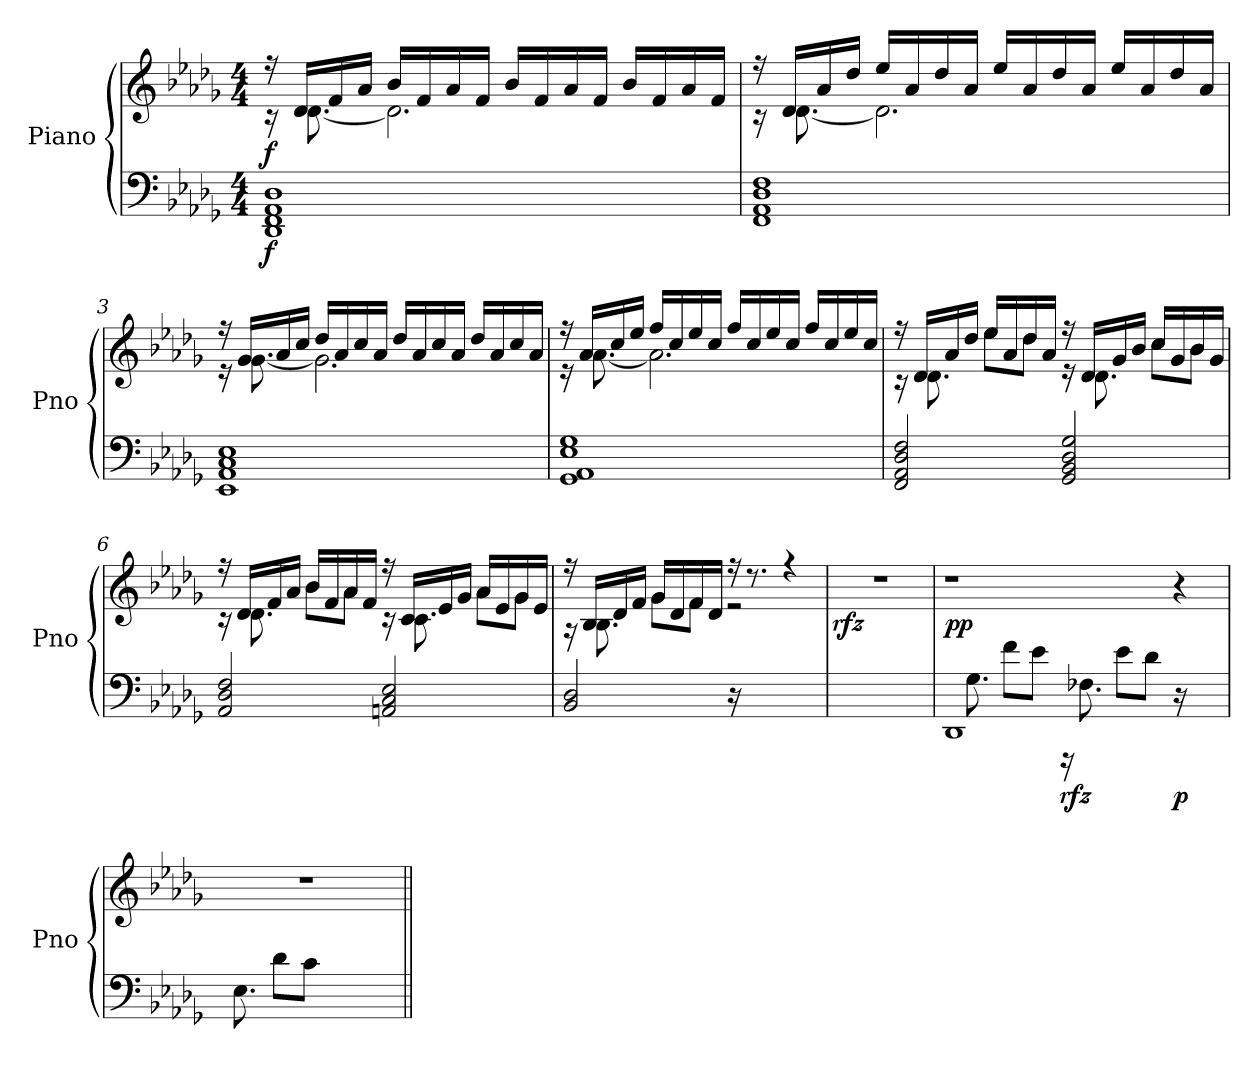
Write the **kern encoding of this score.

**kern	**dynam	**kern	**dynam
*part2	*part2	*part1	*part1
*staff2	*staff2	*staff1	*staff1
*I"Piano	*	*I"Piano	*
*I'Pno	*	*I'Pno	*
*clefF4	*	*clefG2	*
*k[b-e-a-d-g-]	*	*k[b-e-a-d-g-]	*
*M4/4	*	*M4/4	*
*MM116	*	*MM116	*
=1	=1	=1	=1
*	*	*^	*
!	!LO:DY:b	!	!	!LO:DY:b
1DD- 1FF 1AA- 1D-	f	16r	16r	f
.	.	16d-/LL	[8.d-\	.
.	.	16f/	.	.
.	.	16a-/JJ	.	.
.	.	16b-/LL	2.d-\]	.
.	.	16f/	.	.
.	.	16a-/	.	.
.	.	16f/JJ	.	.
.	.	16b-/LL	.	.
.	.	16f/	.	.
.	.	16a-/	.	.
.	.	16f/JJ	.	.
.	.	16b-/LL	.	.
.	.	16f/	.	.
.	.	16a-/	.	.
.	.	16f/JJ	.	.
=2	=2	=2	=2	=2
1FF 1AA- 1D- 1F	.	16r	16r	.
.	.	16d-/LL	[8.d-\	.
.	.	16a-/	.	.
.	.	16dd-/JJ	.	.
.	.	16ee-/LL	2.d-\]	.
.	.	16a-/	.	.
.	.	16dd-/	.	.
.	.	16a-/JJ	.	.
.	.	16ee-/LL	.	.
.	.	16a-/	.	.
.	.	16dd-/	.	.
.	.	16a-/JJ	.	.
.	.	16ee-/LL	.	.
.	.	16a-/	.	.
.	.	16dd-/	.	.
.	.	16a-/JJ	.	.
!!LO:LB:g=z	!!
=3	=3	=3	=3	=3
1EE- 1AA- 1C 1E-	.	16r	16r	.
.	.	16g-/LL	[8.g-\	.
.	.	16a-/	.	.
.	.	16cc/JJ	.	.
.	.	16dd-/LL	2.g-\]	.
.	.	16a-/	.	.
.	.	16cc/	.	.
.	.	16a-/JJ	.	.
.	.	16dd-/LL	.	.
.	.	16a-/	.	.
.	.	16cc/	.	.
.	.	16a-/JJ	.	.
.	.	16dd-/LL	.	.
.	.	16a-/	.	.
.	.	16cc/	.	.
.	.	16a-/JJ	.	.
=4	=4	=4	=4	=4
1GG- 1AA- 1E- 1G-	.	16r	16r	.
.	.	16a-/LL	[8.a-\	.
.	.	16cc/	.	.
.	.	16ee-/JJ	.	.
.	.	16ff/LL	2.a-\]	.
.	.	16cc/	.	.
.	.	16ee-/	.	.
.	.	16cc/JJ	.	.
.	.	16ff/LL	.	.
.	.	16cc/	.	.
.	.	16ee-/	.	.
.	.	16cc/JJ	.	.
.	.	16ff/LL	.	.
.	.	16cc/	.	.
.	.	16ee-/	.	.
.	.	16cc/JJ	.	.
!!LO:LB:g=z	!!
=5	=5	=5	=5	=5
2FF/ 2AA-/ 2D-/ 2F/	.	16r	16r	.
.	.	16d-/LL	8.d-\	.
.	.	16a-/	.	.
.	.	16dd-/JJ	.	.
.	.	16ee-/LL	8ee-\L	.
.	.	16a-/	.	.
.	.	16dd-/	8dd-\J	.
.	.	16a-/JJ	.	.
2GG-/ 2BB-/ 2D-/ 2G-/	.	16r	16r	.
.	.	16d-/LL	8.d-\	.
.	.	16g-/	.	.
.	.	16b-/JJ	.	.
.	.	16cc/LL	8cc\L	.
.	.	16g-/	.	.
.	.	16b-/	8b-\J	.
!	!	!	!	!LO:DY:b
.	.	16g-/JJ	.	other-dynamics
=6	=6	=6	=6	=6
2AA-/ 2D-/ 2F/	.	16r	16r	.
.	.	16d-/LL	8.d-\	.
.	.	16f/	.	.
.	.	16a-/JJ	.	.
.	.	16b-/LL	8b-\L	.
.	.	16f/	.	.
.	.	16a-/	8a-\J	.
.	.	16f/JJ	.	.
2AAn/ 2C/ 2E-/	.	16r	16r	.
.	.	16c/LL	8.c\	.
.	.	16e-/	.	.
.	.	16g-/JJ	.	.
.	.	16a-/LL	8a-\L	.
.	.	16e-/	.	.
.	.	16g-/	8g-\J	.
.	.	16e-/JJ	.	.
!!LO:LB:g=z	!!
=7	=7	=7	=7	=7
2BB-/ 2D-/	.	16r	16r	.
.	.	16B-/LL	8.B-\	.
.	.	16d-/	.	.
.	.	16f/JJ	.	.
.	.	16g-/LL	8g-\L	.
.	.	16d-/	.	.
.	.	16f/	8f\J	.
.	.	16d-/JJ	.	.
!	!LO:DY:b	!	!	!
!	!LO:DY:n=1:b	!	!	!LO:DY:b
!	!	!	!	!LO:DY:n=1:b
16r	other-dynamics p	16r	2r	other-dynamics p
4..ryy	.	8.r	.	.
.	.	4r	.	.
*	*	*v	*v	*
=9	=9	=9	=9
!	!	!	!LO:DY:b
1ryy	.	1r	rfz
=10	=10	=10	=10
*^	*	*	*
!	!	!	!	!LO:DY:b
1DD-	16ryy	.	1r	pp
.	8.G-\	.	.	.
.	8f\L	.	.	.
.	8e-\J	.	.	.
!	!	!LO:DY:b	!	!
.	16r	rfz	.	.
.	8.F-X\	.	.	.
.	8e-\L	.	.	.
.	8d-\J	.	.	.
!	!	!LO:DY:b	!	!
4ryy	16r	p	4r	.
.	8.ryy	.	.	.
*v	*v	*	*	*
=	=	=	=
16ryy	.	1r	.
8.E-\	.	.	.
8d-\L	.	.	.
8c\J	.	.	.
2ryy	.	.	.
=||	=||	=||	=||
*-	*-	*-	*-
